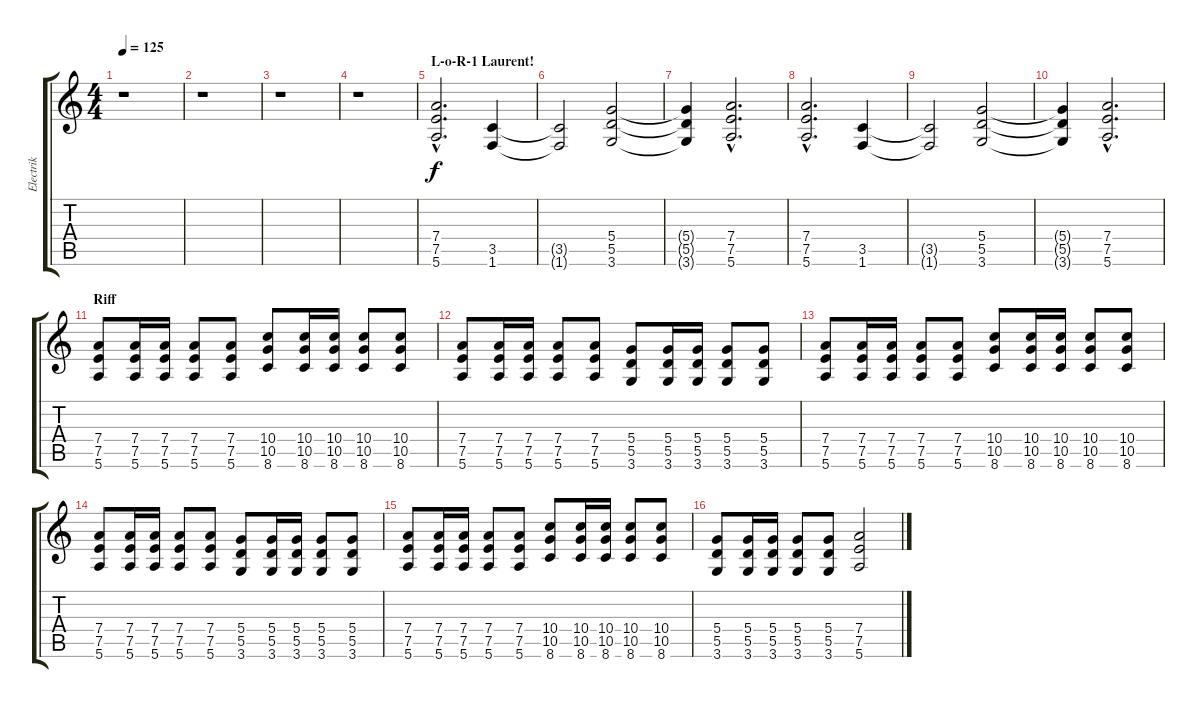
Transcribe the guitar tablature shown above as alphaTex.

\track ("Electrik" "Electrik") {instrument distortionguitar}
\staff {score tabs}
\tuning (E4 B3 G3 D3 A2 E2) {hide}
\ts (4 4)
\tempo 125
\clef g2
\ks c
r.1{dy f instrument distortionguitar} |
r.1 |
r.1 |
r.1 |
\section ("" "L-o-R-1 Laurent!")
(7.4{hac} 7.5{hac} 5.6{hac}).2{d} (3.5 1.6).4 |
(3.5{t} 1.6{t}).2 (5.4 5.5 3.6).2 |
(5.4{t} 5.5{t} 3.6{t}).4 (7.4{hac} 7.5{hac} 5.6{hac}).2{d} |
(7.4{hac} 7.5{hac} 5.6{hac}).2{d} (3.5 1.6).4 |
(3.5{t} 1.6{t}).2 (5.4 5.5 3.6).2 |
(5.4{t} 5.5{t} 3.6{t}).4 (7.4{hac} 7.5{hac} 5.6{hac}).2{d} |
\section ("" "Riff")
(7.4 7.5 5.6).8 (7.4 7.5 5.6).16 (7.4 7.5 5.6).16 (7.4 7.5 5.6).8 (7.4 7.5 5.6).8 (10.4 10.5 8.6).8 (10.4 10.5 8.6).16 (10.4 10.5 8.6).16 (10.4 10.5 8.6).8 (10.4 10.5 8.6).8 |
(7.4 7.5 5.6).8 (7.4 7.5 5.6).16 (7.4 7.5 5.6).16 (7.4 7.5 5.6).8 (7.4 7.5 5.6).8 (5.4 5.5 3.6).8 (5.4 5.5 3.6).16 (5.4 5.5 3.6).16 (5.4 5.5 3.6).8 (5.4 5.5 3.6).8 |
(7.4 7.5 5.6).8 (7.4 7.5 5.6).16 (7.4 7.5 5.6).16 (7.4 7.5 5.6).8 (7.4 7.5 5.6).8 (10.4 10.5 8.6).8 (10.4 10.5 8.6).16 (10.4 10.5 8.6).16 (10.4 10.5 8.6).8 (10.4 10.5 8.6).8 |
(7.4 7.5 5.6).8 (7.4 7.5 5.6).16 (7.4 7.5 5.6).16 (7.4 7.5 5.6).8 (7.4 7.5 5.6).8 (5.4 5.5 3.6).8 (5.4 5.5 3.6).16 (5.4 5.5 3.6).16 (5.4 5.5 3.6).8 (5.4 5.5 3.6).8 |
(7.4 7.5 5.6).8 (7.4 7.5 5.6).16 (7.4 7.5 5.6).16 (7.4 7.5 5.6).8 (7.4 7.5 5.6).8 (10.4 10.5 8.6).8 (10.4 10.5 8.6).16 (10.4 10.5 8.6).16 (10.4 10.5 8.6).8 (10.4 10.5 8.6).8 |
(5.4 5.5 3.6).8 (5.4 5.5 3.6).16 (5.4 5.5 3.6).16 (5.4 5.5 3.6).8 (5.4 5.5 3.6).8 (7.4 7.5 5.6).2
